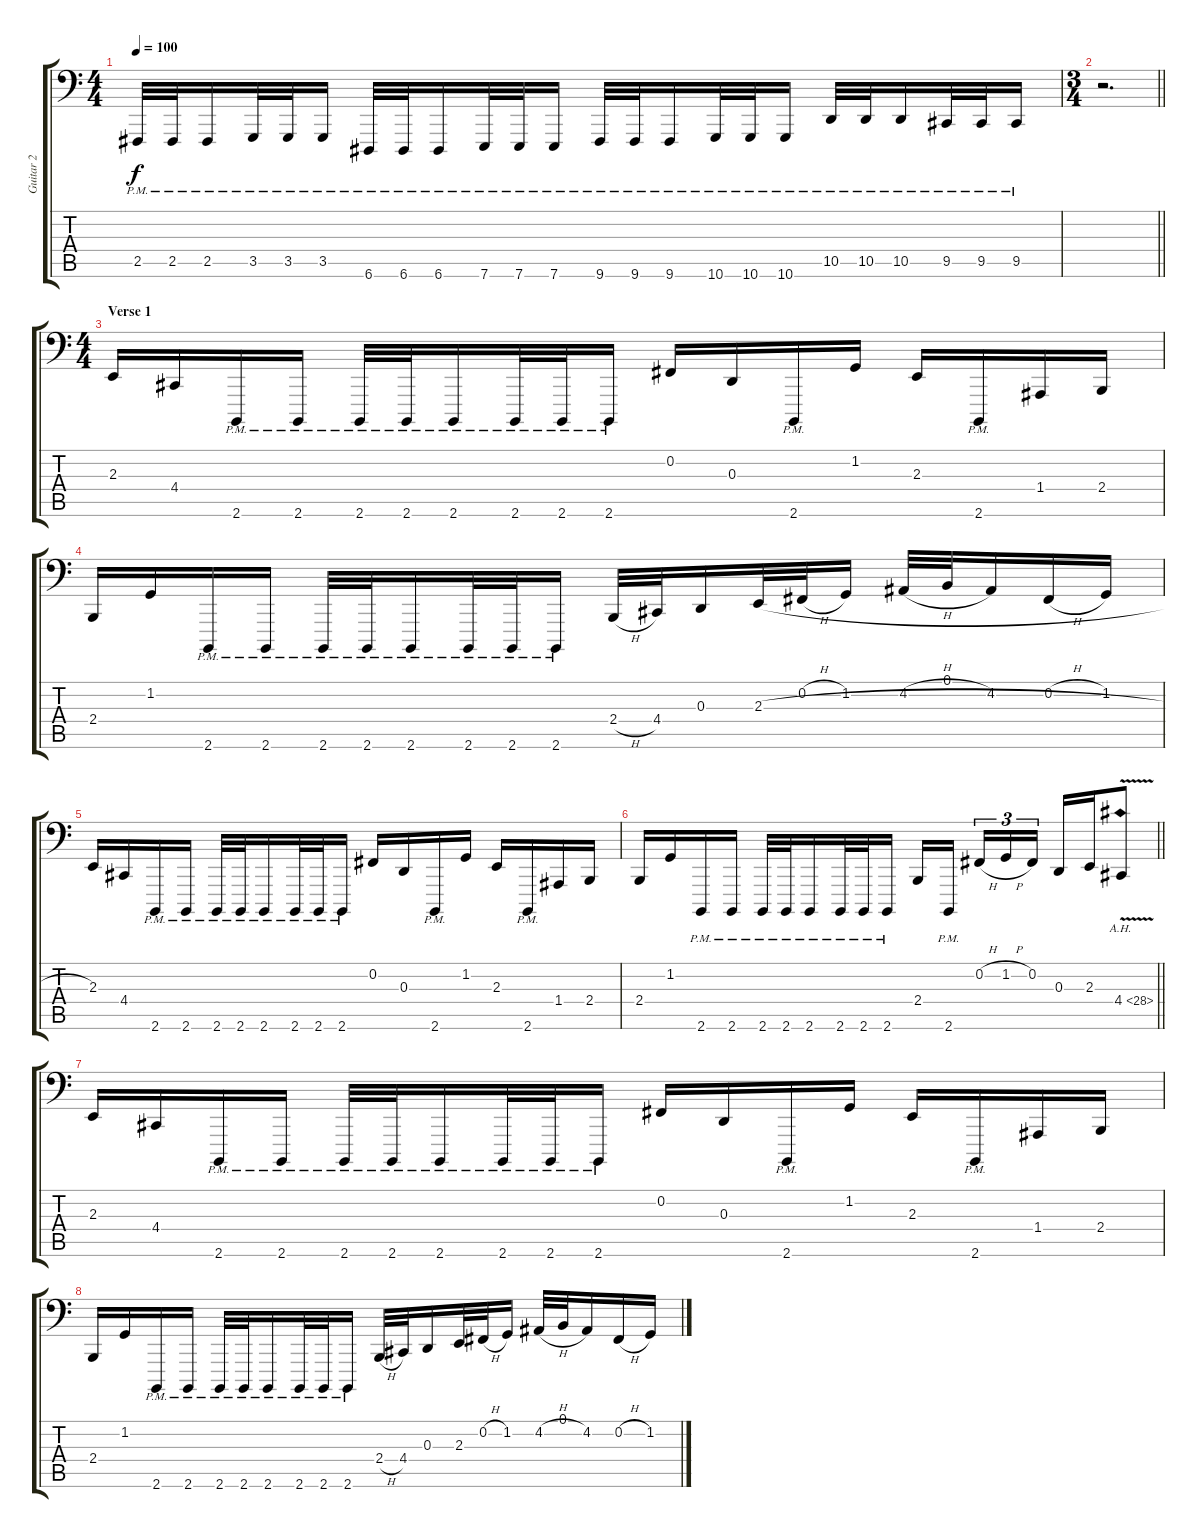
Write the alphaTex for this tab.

\track ("Guitar 2" "Guitar 2") {instrument brightacousticpiano}
\staff {score tabs}
\tuning (B2 Gb2 D2 A1 E1 A0) {hide}
\ts (4 4)
\tempo 100
\clef f4
\ks c
2.5{pm}.32{dy f} 2.5{pm}.32 2.5{pm}.16 3.5{pm}.32 3.5{pm}.32 3.5{pm}.16 6.6{pm}.32 6.6{pm}.32 6.6{pm}.16 7.6{pm}.32 7.6{pm}.32 7.6{pm}.16 9.6{pm}.32 9.6{pm}.32 9.6{pm}.16 10.6{pm}.32 10.6{pm}.32 10.6{pm}.16 10.5{pm}.32 10.5{pm}.32 10.5{pm}.16 9.5{pm}.32 9.5{pm}.32 9.5{pm}.16 |
\ts (3 4)
\barLineRight lightlight
r.2{d} |
\ts (4 4)
\section ("" "Verse 1")
2.3.16 4.4.16 2.6{pm}.16 2.6{pm}.16 2.6{pm}.32 2.6{pm}.32 2.6{pm}.16 2.6{pm}.32 2.6{pm}.32 2.6{pm}.16 0.2.16 0.3.16 2.6{pm}.16 1.2.16 2.3.16 2.6{pm}.16 1.4.16 2.4.16 |
2.4.16 1.2.16 2.6{pm}.16 2.6{pm}.16 2.6{pm}.32 2.6{pm}.32 2.6{pm}.16 2.6{pm}.32 2.6{pm}.32 2.6{pm}.16 2.4{h}.32 4.4.32 0.3.16 2.3{h}.32 0.2{h}.32 1.2.16 4.2{h}.32 0.1.32 4.2.16 0.2{h}.16 1.2.16 |
2.3.16 4.4.16 2.6{pm}.16 2.6{pm}.16 2.6{pm}.32 2.6{pm}.32 2.6{pm}.16 2.6{pm}.32 2.6{pm}.32 2.6{pm}.16 0.2.16 0.3.16 2.6{pm}.16 1.2.16 2.3.16 2.6{pm}.16 1.4.16 2.4.16 |
\barLineRight lightlight
2.4.16 1.2.16 2.6{pm}.16 2.6{pm}.16 2.6{pm}.32 2.6{pm}.32 2.6{pm}.16 2.6{pm}.32 2.6{pm}.32 2.6{pm}.16 2.4.16 2.6{pm}.16{beam splitsecondary} 0.2{h}.16{tu (3 2)} 1.2{h}.16{tu (3 2)} 0.2.16{tu (3 2)} 0.3.16 2.3.16 4.4{ah 24 v}.8 |
2.3.16 4.4.16 2.6{pm}.16 2.6{pm}.16 2.6{pm}.32 2.6{pm}.32 2.6{pm}.16 2.6{pm}.32 2.6{pm}.32 2.6{pm}.16 0.2.16 0.3.16 2.6{pm}.16 1.2.16 2.3.16 2.6{pm}.16 1.4.16 2.4.16 |
2.4.16 1.2.16 2.6{pm}.16 2.6{pm}.16 2.6{pm}.32 2.6{pm}.32 2.6{pm}.16 2.6{pm}.32 2.6{pm}.32 2.6{pm}.16 2.4{h}.32 4.4.32 0.3.16 2.3{h}.32 0.2{h}.32 1.2.16 4.2{h}.32 0.1.32 4.2.16 0.2{h}.16 1.2.16
